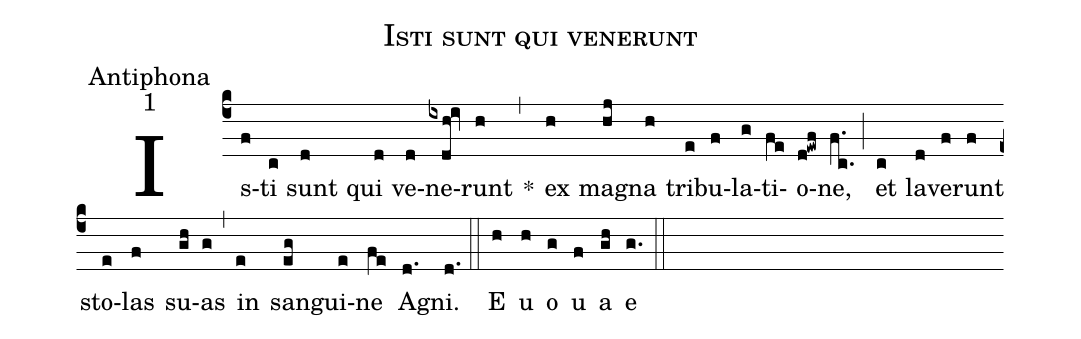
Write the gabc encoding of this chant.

name:Isti sunt qui venerunt;
office-part:Antiphona;
mode:1;
%%
(c4) Is(f)ti(c) sunt(d) qui(d) ve(d)ne(ixdh!iv)runt(h) *(,) ex(h) mag(hj)na(h) tri(e)bu(f)la(g)ti(fe)o(d!ewf)ne,(f.c.) (;) et(c) la(d)ve(f)runt(f) sto(e)las(f) su(gh)as(g) (,) in(e) san(eg)gui(e)ne(fe) Ag(d.)ni.(d.) (::) <eu>E(h) u(h) o(g) u(f) a(gh) e</eu>(g.) (::)
